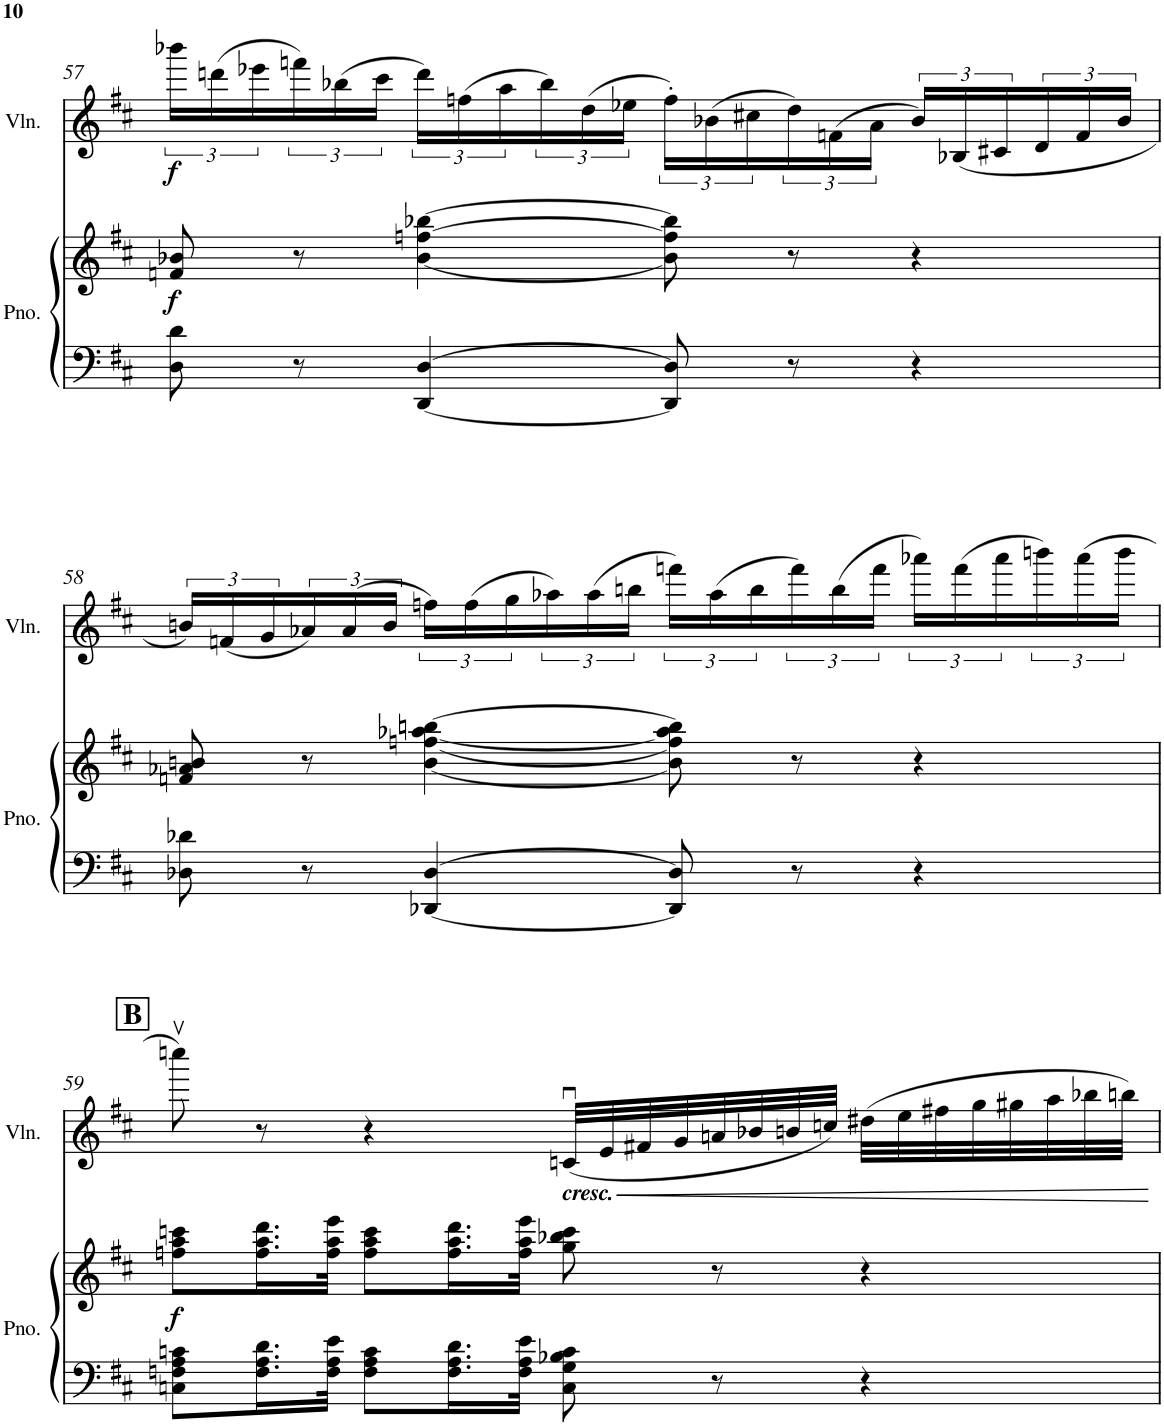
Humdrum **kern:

**kern	**kern	**dynam	**kern	**dynam
*part2	*part2	*part2	*part1	*part1
*staff3	*staff2	*staff2/3	*staff1	*staff1
*I"Piano	*	*	*I"Violin	*
*I'Pno.	*	*	*I'Vln.	*
!!LO:PB:g=z
*clefF4	*clefG2	*	*clefG2	*
*k[f#c#]	*k[f#c#]	*	*k[f#c#]	*
*M4/4	*M4/4	*	*M4/4	*
*met(c)	*met(c)	*	*met(c)	*
=57	=57	=57	=57	=57
!	!	!LO:DY:b	!	!LO:DY:b
8D\ 8d\	8fn/ 8b-X/	f	24bbb-X\LL	f
.	.	.	(24dddn\	.
.	.	.	24eee-X\	.
8r	8r	.	24fffn\)	.
.	.	.	(24bb-X\	.
.	.	.	24ccc#\JJ	.
[4DD/ [4D/	[4b-\ [4ffn\ [4bb-X\	.	24ddd\LL)	.
.	.	.	(24ffn\	.
.	.	.	24aa\	.
.	.	.	24bb-\)	.
.	.	.	(24dd\	.
.	.	.	24ee-X\JJ	.
8DD/] 8D/]	8b-\] 8ff\] 8bb-\]	.	24ff'\LL)	.
.	.	.	(24b-X\	.
.	.	.	24cc#X\	.
8r	8r	.	24dd\)	.
.	.	.	(24fn\	.
.	.	.	24a\JJ	.
4r	4r	.	24b-/LL)	.
.	.	.	(24B-X/	.
.	.	.	24c#X/	.
.	.	.	24d/	.
.	.	.	24f/	.
.	.	.	24b-/JJ	.
!!LO:LB:g=z
=58	=58	=58	=58	=58
8D-X\ 8d-X\	8fn/ 8a-X/ 8bn/	.	24bn/LL)	.
.	.	.	(24fn/	.
.	.	.	24g/	.
8r	8r	.	24a-X/)	.
.	.	.	(24a-/	.
.	.	.	24b/JJ	.
[4DD-X/ [4D-/	[4b\ [4ffn\ [4aa-X\ [4bbn\	.	24ffn\LL)	.
.	.	.	(24ff\	.
.	.	.	24gg\	.
.	.	.	24aa-X\)	.
.	.	.	(24aa-\	.
.	.	.	24bbn\JJ	.
8DD-/] 8D-/]	8b\] 8ff\] 8aa-\] 8bb\]	.	24fffn\LL)	.
.	.	.	(24aa-\	.
.	.	.	24bb\	.
8r	8r	.	24fff\)	.
.	.	.	(24bb\	.
.	.	.	24fff\JJ	.
4r	4r	.	24aaa-X\LL)	.
.	.	.	(24fff\	.
.	.	.	24aaa-\	.
.	.	.	24bbbn\)	.
.	.	.	(24aaa-\	.
.	.	.	24bbb\JJ	.
!!LO:LB:g=z
!!LO:REH:place=s1:a:B:cj:fs=14:t=B
=59	=59	=59	=59	=59
!	!	!LO:DY:b	!	!
8Cn\ 8Fn\ 8A\ 8cn\L	8ffn\ 8aa\ 8cccn\L	f	8ccccnv\)	.
16.F\ 16.A\ 16.d\L	16.ff\ 16.aa\ 16.ddd\L	.	8r	.
32F\ 32A\ 32e\JJk	32ff\ 32aa\ 32eee\JJk	.	.	.
8F\ 8A\ 8c\L	8ff\ 8aa\ 8ccc\L	.	4r	.
16.F\ 16.A\ 16.d\L	16.ff\ 16.aa\ 16.ddd\L	.	.	.
32F\ 32A\ 32e\JJk	32ff\ 32aa\ 32eee\JJk	.	.	.
!	!	!	!LO:TX:b:Bi:t=cresc.	!
!	!	!	!	!LO:HP:b
8C\ 8G\ 8B-X\ 8c\	8gg\ 8bb-X\ 8ccc\	.	(32cnu/LLL	<
.	.	.	32e/	.
.	.	.	32f#X/	.
.	.	.	32g/	.
8r	8r	.	32an/	.
.	.	.	32b-X/	.
.	.	.	32bn/	.
.	.	.	32ccn/JJJ)	.
4r	4r	.	(32dd#X\LLL	.
.	.	.	32ee\	.
.	.	.	32ff#X\	.
.	.	.	32gg\	.
.	.	.	32gg#X\	.
.	.	.	32aa\	.
.	.	.	32bb-X\	.
.	.	.	32bbn\JJJ)	.
.	.	.	.	[
=	=	=	=	=
*-	*-	*-	*-	*-
